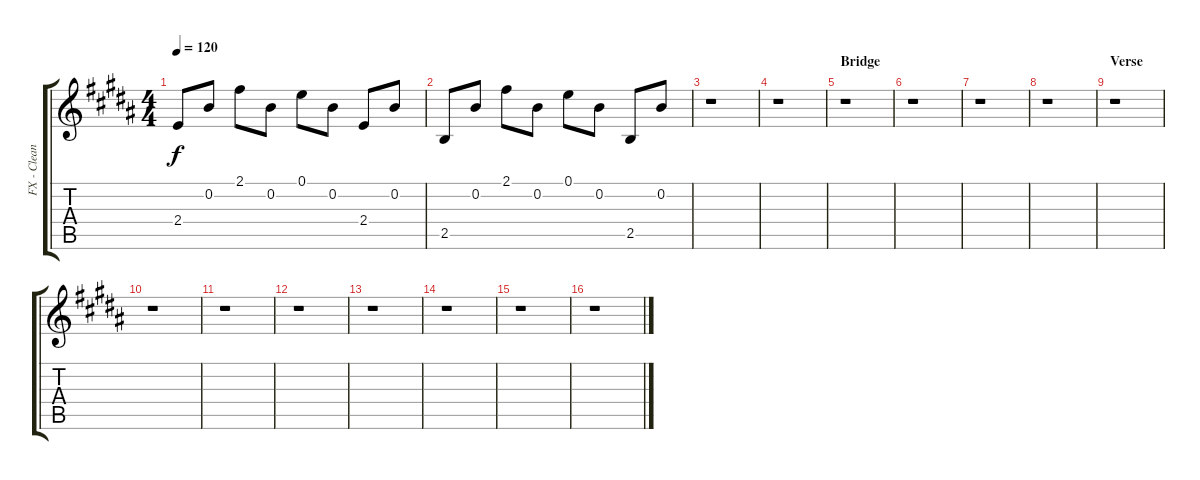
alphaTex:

\track ("FX - Clean Guitar" "FX - Clean") {instrument electricguitarclean}
\staff {score tabs}
\tuning (E4 B3 G3 D3 A2 E2) {hide}
\ts (4 4)
\tempo 120
\clef g2
\ks b
2.4.8{dy f} 0.2.8 2.1.8 0.2.8 0.1.8 0.2.8 2.4.8 0.2.8 |
2.5.8 0.2.8 2.1.8 0.2.8 0.1.8 0.2.8 2.5.8 0.2.8 |
r.1 |
r.1 |
\section ("" "Bridge")
r.1 |
r.1 |
r.1 |
r.1 |
\section ("" "Verse")
r.1 |
r.1 |
r.1 |
r.1 |
r.1 |
r.1 |
r.1 |
r.1
